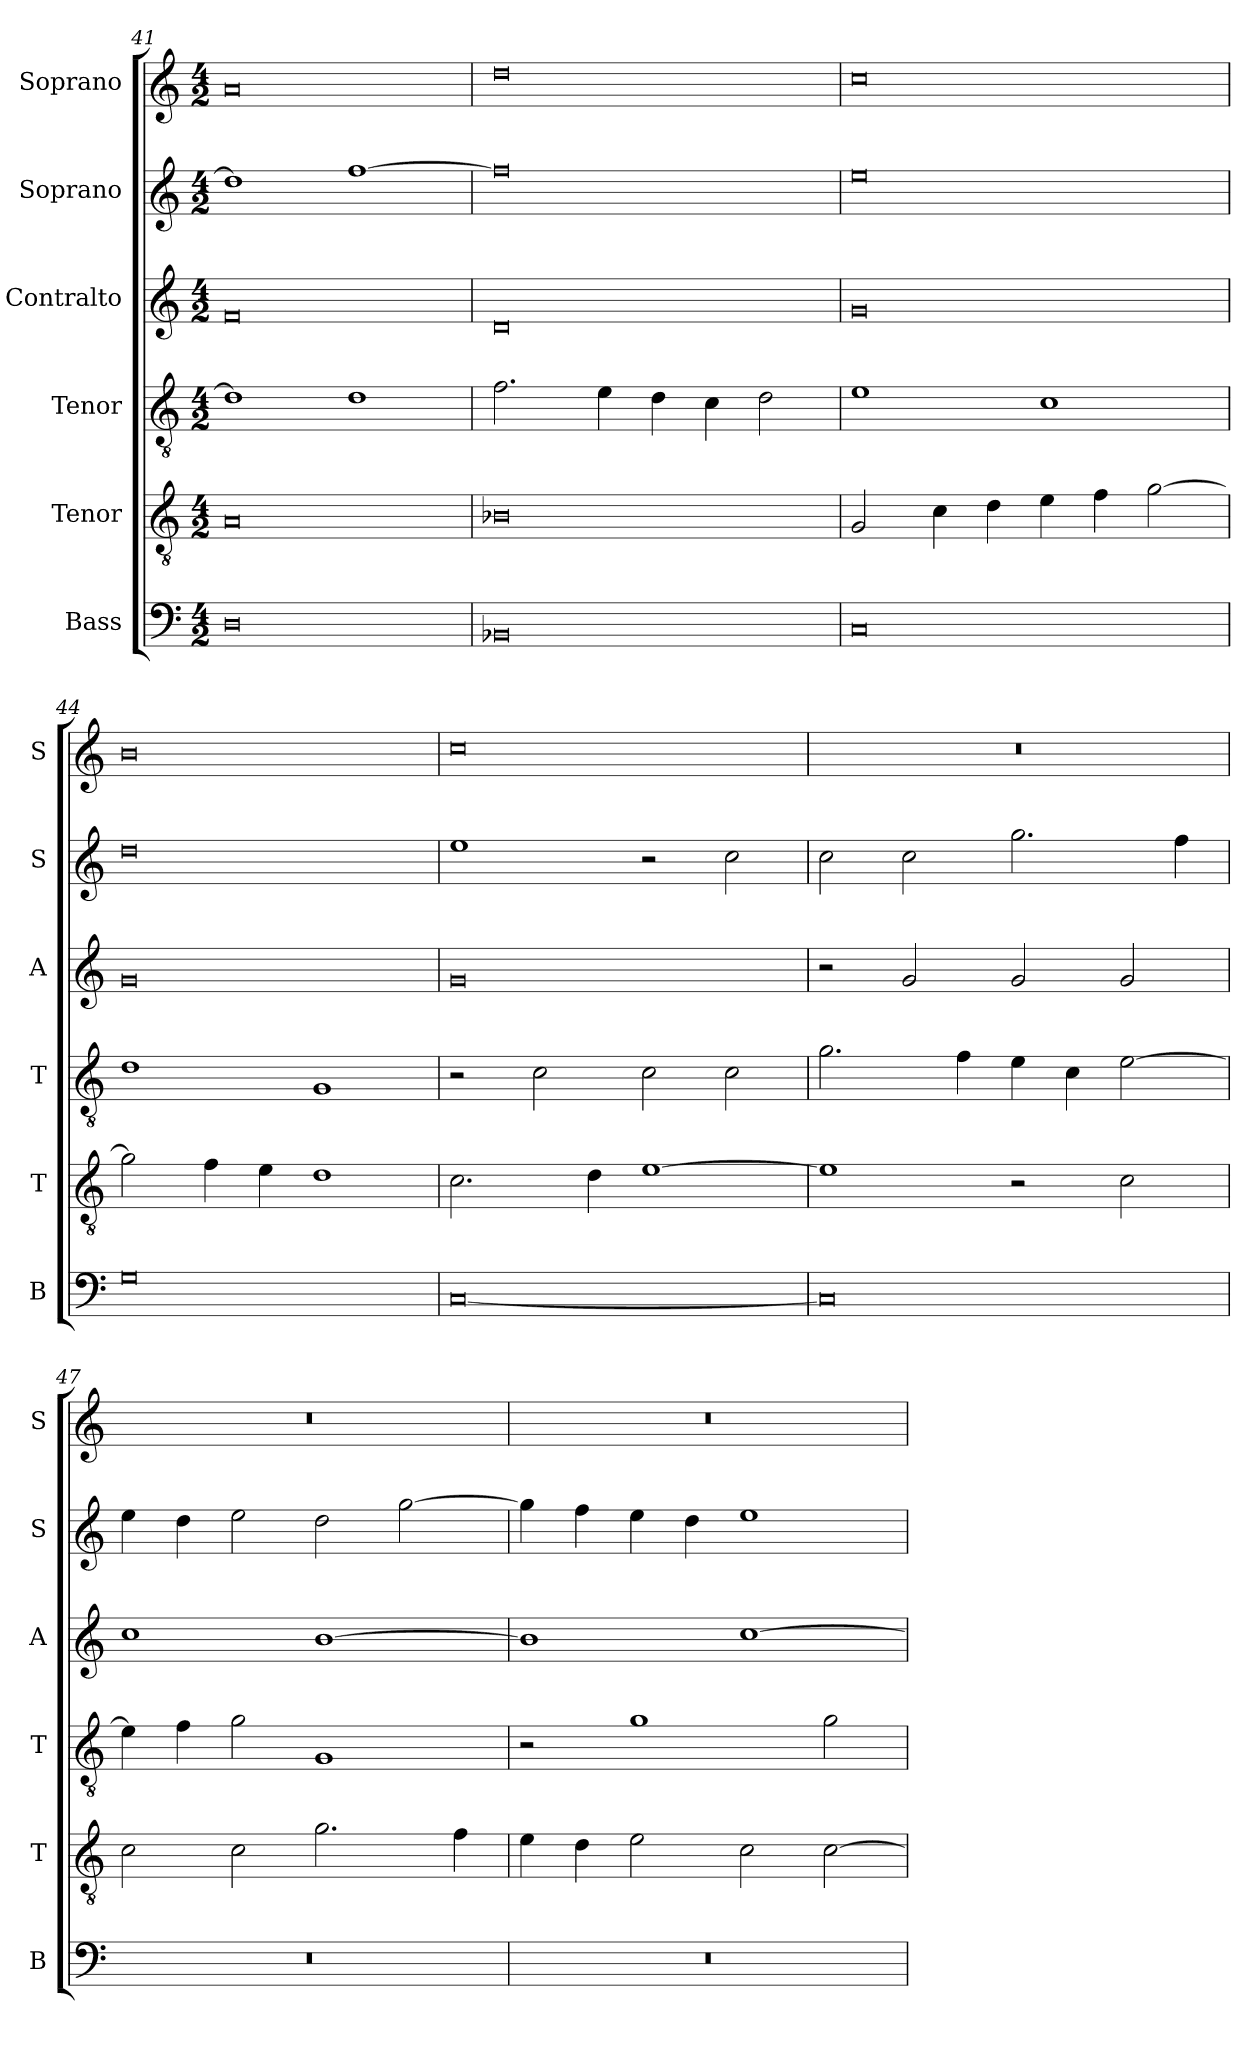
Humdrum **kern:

**kern	**kern	**kern	**kern	**kern	**kern
*part6	*part5	*part4	*part3	*part2	*part1
*staff6	*staff5	*staff4	*staff3	*staff2	*staff1
*I"Bass	*I"Tenor	*I"Tenor	*I"Contralto	*I"Soprano	*I"Soprano
*I'B	*I'T	*I'T	*I'A	*I'S	*I'S
*clefF4	*clefGv2	*clefGv2	*clefG2	*clefG2	*clefG2
*k[]	*k[]	*k[]	*k[]	*k[]	*k[]
*G:mix	*G:mix	*G:mix	*G:mix	*G:mix	*G:mix
*M4/2	*M4/2	*M4/2	*M4/2	*M4/2	*M4/2
=41	=41	=41	=41	=41	=41
0D	0A	1d]	0f	1dd]	0a
.	.	1d	.	[1ff	.
=42	=42	=42	=42	=42	=42
0BB-X	0B-X	2.f	0d	0ff]	0dd
.	.	4e	.	.	.
.	.	4d	.	.	.
.	.	4c	.	.	.
.	.	2d	.	.	.
=43	=43	=43	=43	=43	=43
0C	2G	1e	0g	0ee	0cc
.	4c	.	.	.	.
.	4d	.	.	.	.
.	4e	1c	.	.	.
.	4f	.	.	.	.
.	[2g	.	.	.	.
=44	=44	=44	=44	=44	=44
0G	2g]	1d	0g	0dd	0b
.	4f	.	.	.	.
.	4e	.	.	.	.
.	1d	1G	.	.	.
=45	=45	=45	=45	=45	=45
[0C	2.c	2r	0g	1ee	0cc
.	.	2c	.	.	.
.	4d	.	.	.	.
.	[1e	2c	.	2r	.
.	.	2c	.	2cc	.
=46	=46	=46	=46	=46	=46
0C]	1e]	2.g	2r	2cc	0r
.	.	.	2g	2cc	.
.	.	4f	.	.	.
.	2r	4e	2g	2.gg	.
.	.	4c	.	.	.
.	2c	[2e	2g	.	.
.	.	.	.	4ff	.
=47	=47	=47	=47	=47	=47
0r	2c	4e]	1cc	4ee	0r
.	.	4f	.	4dd	.
.	2c	2g	.	2ee	.
.	2.g	1G	[1b	2dd	.
.	.	.	.	[2gg	.
.	4f	.	.	.	.
=48	=48	=48	=48	=48	=48
0r	4e	2r	1b]	4gg]	0r
.	4d	.	.	4ff	.
.	2e	1g	.	4ee	.
.	.	.	.	4dd	.
.	2c	.	[1cc	1ee	.
.	[2c	2g	.	.	.
=	=	=	=	=	=
*-	*-	*-	*-	*-	*-
